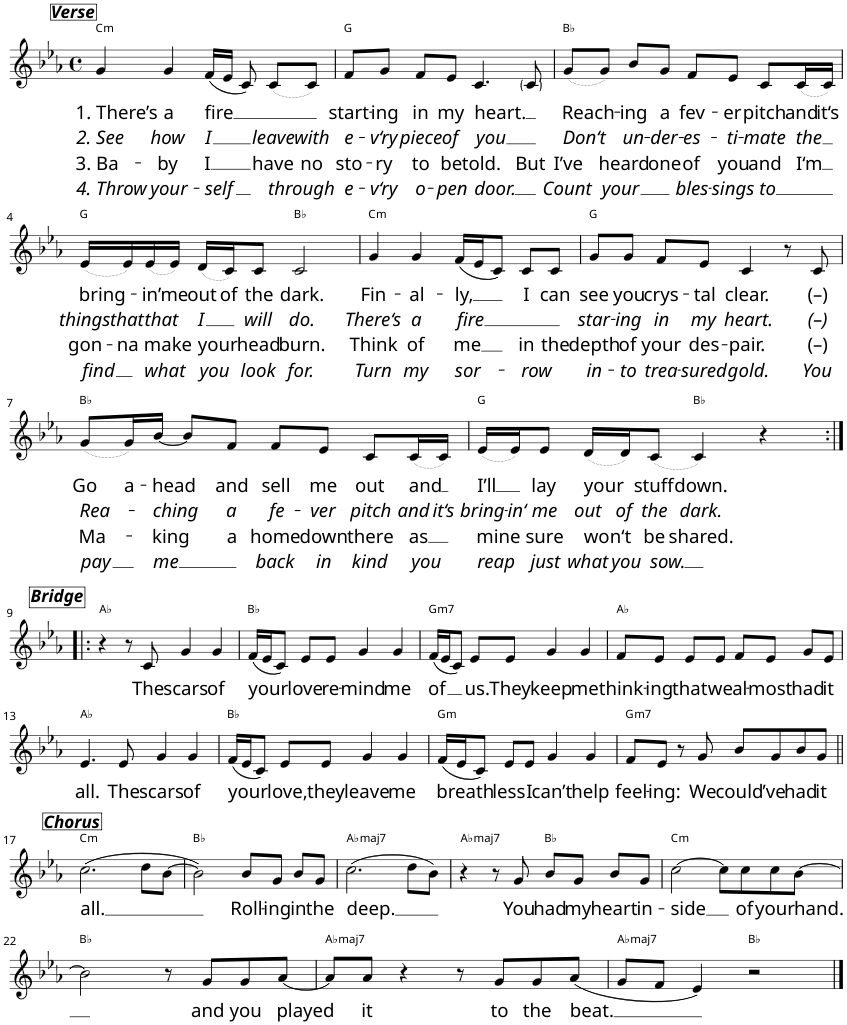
**kern	**text	**text	**text	**text	**harte
*part1	*part1	*part1	*part1	*part1	*part1
*staff1	*staff1	*staff1	*staff1	*staff1	*
*I"Piano	*	*	*	*	*
*I'Pno	*	*	*	*	*
*clefG2	*	*	*	*	*
*k[b-e-a-]	*	*	*	*	*
*E-:	*	*	*	*	*
*M4/4	*	*	*	*	*
*met(c)	*	*	*	*	*
=1	=1	=1	=1	=1	=1
!LO:TX:a:Bi:t=Verse	!	!	!	!	!
!	!LO:LY:b	!LO:LY:b	!LO:LY:b	!LO:LY:b	!LO:H:kt=m
4g/	1. There’s	2. See	3. Ba-	4. Throw	C:min
!	!LO:LY:b	!LO:LY:b	!LO:LY:b	!LO:LY:b	!
4g/	a	how	-by	your-	.
!	!LO:LY:b	!LO:LY:b	!LO:LY:b	!LO:LY:b	!
(16f/LL	fire	I	I	-self	.
16e-/JJ	.	.	.	.	.
8c/)	.	.	.	.	.
!	!	!LO:LY:b	!LO:LY:b	!LO:LY:b	!
(8c/L	.	leave	have	through	.
!	!	!LO:LY:b	!LO:LY:b	!	!
8c/J)	.	with	no	.	.
=2	=2	=2	=2	=2	=2
!	!LO:LY:b	!LO:LY:b	!LO:LY:b	!LO:LY:b	!
8f/L	start-	e-	sto-	e-	G:maj
!	!LO:LY:b	!LO:LY:b	!LO:LY:b	!LO:LY:b	!
8g/J	-ing	-v‘ry	-ry	-v‘ry	.
!	!LO:LY:b	!LO:LY:b	!LO:LY:b	!LO:LY:b	!
8f/L	in	piece	to	o-	.
!	!LO:LY:b	!LO:LY:b	!LO:LY:b	!LO:LY:b	!
8e-/J	my	of	be	-pen	.
!	!LO:LY:b	!LO:LY:b	!LO:LY:b	!LO:LY:b	!
4.c/	heart.	you	told.	door.	.
!	!	!	!LO:LY:b	!	!
8c/	.	.	But	.	.
=3	=3	=3	=3	=3	=3
!	!LO:LY:b	!LO:LY:b	!LO:LY:b	!LO:LY:b	!
(8g/L	Reach-	Don‘t	I’ve	Count	Bb:maj
!	!	!	!LO:LY:b	!LO:LY:b	!
8g/J)	.	.	heard	your	.
!	!LO:LY:b	!LO:LY:b	!	!	!
8b-/L	-ing	un-	.	.	.
!	!LO:LY:b	!LO:LY:b	!LO:LY:b	!	!
8g/J	a	-der-	one	.	.
!	!LO:LY:b	!LO:LY:b	!LO:LY:b	!LO:LY:b	!
8f/L	fev-	-es-	of	bles-	.
!	!LO:LY:b	!LO:LY:b	!LO:LY:b	!LO:LY:b	!
8e-/J	-er	-ti-	you	-sings	.
!	!LO:LY:b	!LO:LY:b	!LO:LY:b	!LO:LY:b	!
8c/L	pitch	-mate	and	to	.
!	!LO:LY:b	!LO:LY:b	!LO:LY:b	!	!
(16c/L	and	the	I‘m	.	.
!	!LO:LY:b	!	!	!	!
16c/JJ)	it‘s	.	.	.	.
!!LO:LB:g=z
=4	=4	=4	=4	=4	=4
!	!LO:LY:b	!LO:LY:b	!LO:LY:b	!LO:LY:b	!
(16e-/LL	bring-	things	gon-	find	G:maj
!	!	!LO:LY:b	!LO:LY:b	!	!
16e-/)	.	that	-na	.	.
!	!LO:LY:b	!LO:LY:b	!LO:LY:b	!LO:LY:b	!
(16e-/	-in’	that	make	what	.
!	!LO:LY:b	!	!	!	!
16e-/JJ)	me	.	.	.	.
!	!LO:LY:b	!LO:LY:b	!LO:LY:b	!LO:LY:b	!
(16d/LL	out	I	your	you	.
!	!LO:LY:b	!	!	!	!
16c/J)	of	.	.	.	.
!	!LO:LY:b	!LO:LY:b	!LO:LY:b	!LO:LY:b	!
8c/J	the	will	head	look	.
!	!LO:LY:b	!LO:LY:b	!LO:LY:b	!LO:LY:b	!
2c/	dark.	do.	burn.	for.	Bb:maj
=5	=5	=5	=5	=5	=5
!	!LO:LY:b	!LO:LY:b	!LO:LY:b	!LO:LY:b	!LO:H:kt=m
4g/	Fin-	There‘s	Think	Turn	C:min
!	!LO:LY:b	!LO:LY:b	!LO:LY:b	!LO:LY:b	!
4g/	-al-	a	of	my	.
!	!LO:LY:b	!LO:LY:b	!LO:LY:b	!LO:LY:b	!
(16f/LL	-ly,	fire	me	sor-	.
16e-/J	.	.	.	.	.
8c/J)	.	.	.	.	.
!	!LO:LY:b	!	!LO:LY:b	!LO:LY:b	!
8c/L	I	.	in	-row	.
!	!LO:LY:b	!	!LO:LY:b	!	!
8c/J	can	.	the	.	.
=6	=6	=6	=6	=6	=6
!	!LO:LY:b	!LO:LY:b	!LO:LY:b	!LO:LY:b	!
8g/L	see	star-	depth	in-	G:maj
!	!LO:LY:b	!LO:LY:b	!LO:LY:b	!LO:LY:b	!
8g/J	you	-ing	of	-to	.
!	!LO:LY:b	!LO:LY:b	!LO:LY:b	!LO:LY:b	!
8f/L	crys-	in	your	trea-	.
!	!LO:LY:b	!LO:LY:b	!LO:LY:b	!LO:LY:b	!
8e-/J	-tal	my	des-	-sured	.
!	!LO:LY:b	!LO:LY:b	!LO:LY:b	!LO:LY:b	!
4c/	clear.	heart.	-pair.	gold.	.
8r	.	.	.	.	.
!	!LO:LY:b	!LO:LY:b	!LO:LY:b	!LO:LY:b	!
8c/	(–)	(–)	(–)	You	.
!!LO:LB:g=z
=7	=7	=7	=7	=7	=7
!	!LO:LY:b	!LO:LY:b	!LO:LY:b	!LO:LY:b	!
(8g/L	Go	Rea-	Ma-	pay	Bb:maj
!	!LO:LY:b	!	!	!	!
16g/L)	a-	.	.	.	.
!	!LO:LY:b	!LO:LY:b	!LO:LY:b	!LO:LY:b	!
[16b-/JJ	-head	-ching	-king	me	.
8b-/L]	.	.	.	.	.
!	!LO:LY:b	!LO:LY:b	!LO:LY:b	!	!
8f/J	and	a	a	.	.
!	!LO:LY:b	!LO:LY:b	!LO:LY:b	!LO:LY:b	!
8f/L	sell	fe-	home	back	.
!	!LO:LY:b	!LO:LY:b	!LO:LY:b	!LO:LY:b	!
8e-/J	me	-ver	down	in	.
!	!LO:LY:b	!LO:LY:b	!LO:LY:b	!LO:LY:b	!
8c/L	out	pitch	there	kind	.
!	!LO:LY:b	!LO:LY:b	!LO:LY:b	!LO:LY:b	!
(16c/L	and	and	as	you	.
!	!	!LO:LY:b	!	!	!
16c/JJ)	.	it‘s	.	.	.
=8	=8	=8	=8	=8	=8
!	!LO:LY:b	!LO:LY:b	!LO:LY:b	!LO:LY:b	!
(16e-/LL	I’ll	bring-	mine	reap	G:maj
!	!	!LO:LY:b	!	!	!
16e-/J)	.	-in‘	.	.	.
!	!LO:LY:b	!LO:LY:b	!LO:LY:b	!LO:LY:b	!
8e-/J	lay	me	sure	just	.
!	!LO:LY:b	!LO:LY:b	!LO:LY:b	!LO:LY:b	!
(16d/LL	your	out	won‘t	what	.
!	!	!LO:LY:b	!	!LO:LY:b	!
16d/J)	.	of	.	you	.
!	!LO:LY:b	!LO:LY:b	!LO:LY:b	!LO:LY:b	!
(8c/J	stuff	the	be	sow.	.
!	!LO:LY:b	!LO:LY:b	!LO:LY:b	!	!
4c/)	down.	dark.	shared.	.	Bb:maj
4r	.	.	.	.	.
!!LO:LB:g=z
=9:|!|:	=9:|!|:	=9:|!|:	=9:|!|:	=9:|!|:	=9:|!|:
!LO:TX:a:Bi:t=Bridge	!	!	!	!	!
4r	.	.	.	.	Ab:maj
8r	.	.	.	.	.
!	!LO:LY:b	!	!	!	!
8c/	The	.	.	.	.
!	!LO:LY:b	!	!	!	!
4g/	scars	.	.	.	.
!	!LO:LY:b	!	!	!	!
4g/	of	.	.	.	.
=10	=10	=10	=10	=10	=10
!	!LO:LY:b	!	!	!	!
(16f/LL	your	.	.	.	Bb:maj
16e-/J	.	.	.	.	.
8c/J)	.	.	.	.	.
!	!LO:LY:b	!	!	!	!
8e-/L	love	.	.	.	.
!	!LO:LY:b	!	!	!	!
8e-/J	re-	.	.	.	.
!	!LO:LY:b	!	!	!	!
4g/	-mind	.	.	.	.
!	!LO:LY:b	!	!	!	!
4g/	me	.	.	.	.
=11	=11	=11	=11	=11	=11
!	!LO:LY:b	!	!	!	!LO:H:kt=m7
(16f/LL	of	.	.	.	G:min7
16e-/J	.	.	.	.	.
8c/J)	.	.	.	.	.
!	!LO:LY:b	!	!	!	!
8e-/L	us.	.	.	.	.
!	!LO:LY:b	!	!	!	!
8e-/J	They	.	.	.	.
!	!LO:LY:b	!	!	!	!
4g/	keep	.	.	.	.
!	!LO:LY:b	!	!	!	!
4g/	me	.	.	.	.
=12	=12	=12	=12	=12	=12
!	!LO:LY:b	!	!	!	!
8f/L	think-	.	.	.	Ab:maj
!	!LO:LY:b	!	!	!	!
8e-/J	-ing	.	.	.	.
!	!LO:LY:b	!	!	!	!
8e-/L	that	.	.	.	.
!	!LO:LY:b	!	!	!	!
8e-/J	we	.	.	.	.
!	!LO:LY:b	!	!	!	!
8f/L	al-	.	.	.	.
!	!LO:LY:b	!	!	!	!
8e-/J	-most	.	.	.	.
!	!LO:LY:b	!	!	!	!
8g/L	had	.	.	.	.
!	!LO:LY:b	!	!	!	!
8e-/J	it	.	.	.	.
!!LO:LB:g=z
=13	=13	=13	=13	=13	=13
!	!LO:LY:b	!	!	!	!
4.e-/	all.	.	.	.	Ab:maj
!	!LO:LY:b	!	!	!	!
8e-/	The	.	.	.	.
!	!LO:LY:b	!	!	!	!
4g/	scars	.	.	.	.
!	!LO:LY:b	!	!	!	!
4g/	of	.	.	.	.
=14	=14	=14	=14	=14	=14
!	!LO:LY:b	!	!	!	!
(16f/LL	your	.	.	.	Bb:maj
16e-/J	.	.	.	.	.
8c/J)	.	.	.	.	.
!	!LO:LY:b	!	!	!	!
8e-/L	love,	.	.	.	.
!	!LO:LY:b	!	!	!	!
8e-/J	they	.	.	.	.
!	!LO:LY:b	!	!	!	!
4g/	leave	.	.	.	.
!	!LO:LY:b	!	!	!	!
4g/	me	.	.	.	.
=15	=15	=15	=15	=15	=15
!	!LO:LY:b	!	!	!	!LO:H:kt=m
(16f/LL	breath	.	.	.	G:min
16e-/J	.	.	.	.	.
8c/J)	.	.	.	.	.
!	!LO:LY:b	!	!	!	!
8e-/L	less	.	.	.	.
!	!LO:LY:b	!	!	!	!
8e-/J	I	.	.	.	.
!	!LO:LY:b	!	!	!	!
4g/	can’t	.	.	.	.
!	!LO:LY:b	!	!	!	!
4g/	help	.	.	.	.
=16	=16	=16	=16	=16	=16
!	!LO:LY:b	!	!	!	!LO:H:kt=m7
8f/L	feel-	.	.	.	G:min7
!	!LO:LY:b	!	!	!	!
8e-/J	-ing:	.	.	.	.
8r	.	.	.	.	.
!	!LO:LY:b	!	!	!	!
8g/	We	.	.	.	.
!	!LO:LY:b	!	!	!	!
8b-/L	could	.	.	.	.
!	!LO:LY:b	!	!	!	!
8g/	’ve	.	.	.	.
!	!LO:LY:b	!	!	!	!
8b-/	had	.	.	.	.
!	!LO:LY:b	!	!	!	!
8g/J	it	.	.	.	.
!!LO:LB:g=z
=17||	=17||	=17||	=17||	=17||	=17||
!LO:TX:a:Bi:t=Chorus	!	!	!	!	!
!	!LO:LY:b	!	!	!	!LO:H:kt=m
(2.cc\	all.	.	.	.	C:min
8dd\L	.	.	.	.	.
[8b-\J	.	.	.	.	.
=18	=18	=18	=18	=18	=18
2b-\])	.	.	.	.	Bb:maj
!	!LO:LY:b	!	!	!	!
8b-/L	Roll-	.	.	.	.
!	!LO:LY:b	!	!	!	!
8g/J	-ing	.	.	.	.
!	!LO:LY:b	!	!	!	!
8b-/L	in	.	.	.	.
!	!LO:LY:b	!	!	!	!
8g/J	the	.	.	.	.
=19	=19	=19	=19	=19	=19
!	!LO:LY:b	!	!	!	!LO:H:kt=maj7
(2.cc\	deep.	.	.	.	Ab:maj7
8dd\L	.	.	.	.	.
8b-\J)	.	.	.	.	.
=20	=20	=20	=20	=20	=20
!	!	!	!	!	!LO:H:kt=maj7
4r	.	.	.	.	Ab:maj7
8r	.	.	.	.	.
!	!LO:LY:b	!	!	!	!
8g/	You	.	.	.	.
!	!LO:LY:b	!	!	!	!
8b-/L	had	.	.	.	Bb:maj
!	!LO:LY:b	!	!	!	!
8g/J	my	.	.	.	.
!	!LO:LY:b	!	!	!	!
8b-/L	heart	.	.	.	.
!	!LO:LY:b	!	!	!	!
8g/J	in-	.	.	.	.
=21	=21	=21	=21	=21	=21
!	!LO:LY:b	!	!	!	!LO:H:kt=m
[2cc\	-side	.	.	.	C:min
8cc\L]	.	.	.	.	.
!	!LO:LY:b	!	!	!	!
8cc\	of	.	.	.	.
!	!LO:LY:b	!	!	!	!
8cc\	your	.	.	.	.
!	!LO:LY:b	!	!	!	!
[8b-\J	hand.	.	.	.	.
!!LO:LB:g=z
=22	=22	=22	=22	=22	=22
2b-\]	.	.	.	.	Bb:maj
8r	.	.	.	.	.
!	!LO:LY:b	!	!	!	!
8g/L	and	.	.	.	.
!	!LO:LY:b	!	!	!	!
8g/	you	.	.	.	.
!	!LO:LY:b	!	!	!	!
[8a-/J	played	.	.	.	.
=23	=23	=23	=23	=23	=23
!	!	!	!	!	!LO:H:kt=maj7
8a-/L]	.	.	.	.	Ab:maj7
!	!LO:LY:b	!	!	!	!
8a-/J	it	.	.	.	.
4r	.	.	.	.	.
8r	.	.	.	.	.
!	!LO:LY:b	!	!	!	!
8g/L	to	.	.	.	.
!	!LO:LY:b	!	!	!	!
8g/	the	.	.	.	.
!	!LO:LY:b	!	!	!	!
(8a-/J	beat.	.	.	.	.
=24	=24	=24	=24	=24	=24
!	!	!	!	!	!LO:H:kt=maj7
8g/L	.	.	.	.	Ab:maj7
8f/J	.	.	.	.	.
4e-/)	.	.	.	.	.
2r	.	.	.	.	Bb:maj
==	==	==	==	==	==
*-	*-	*-	*-	*-	*-
